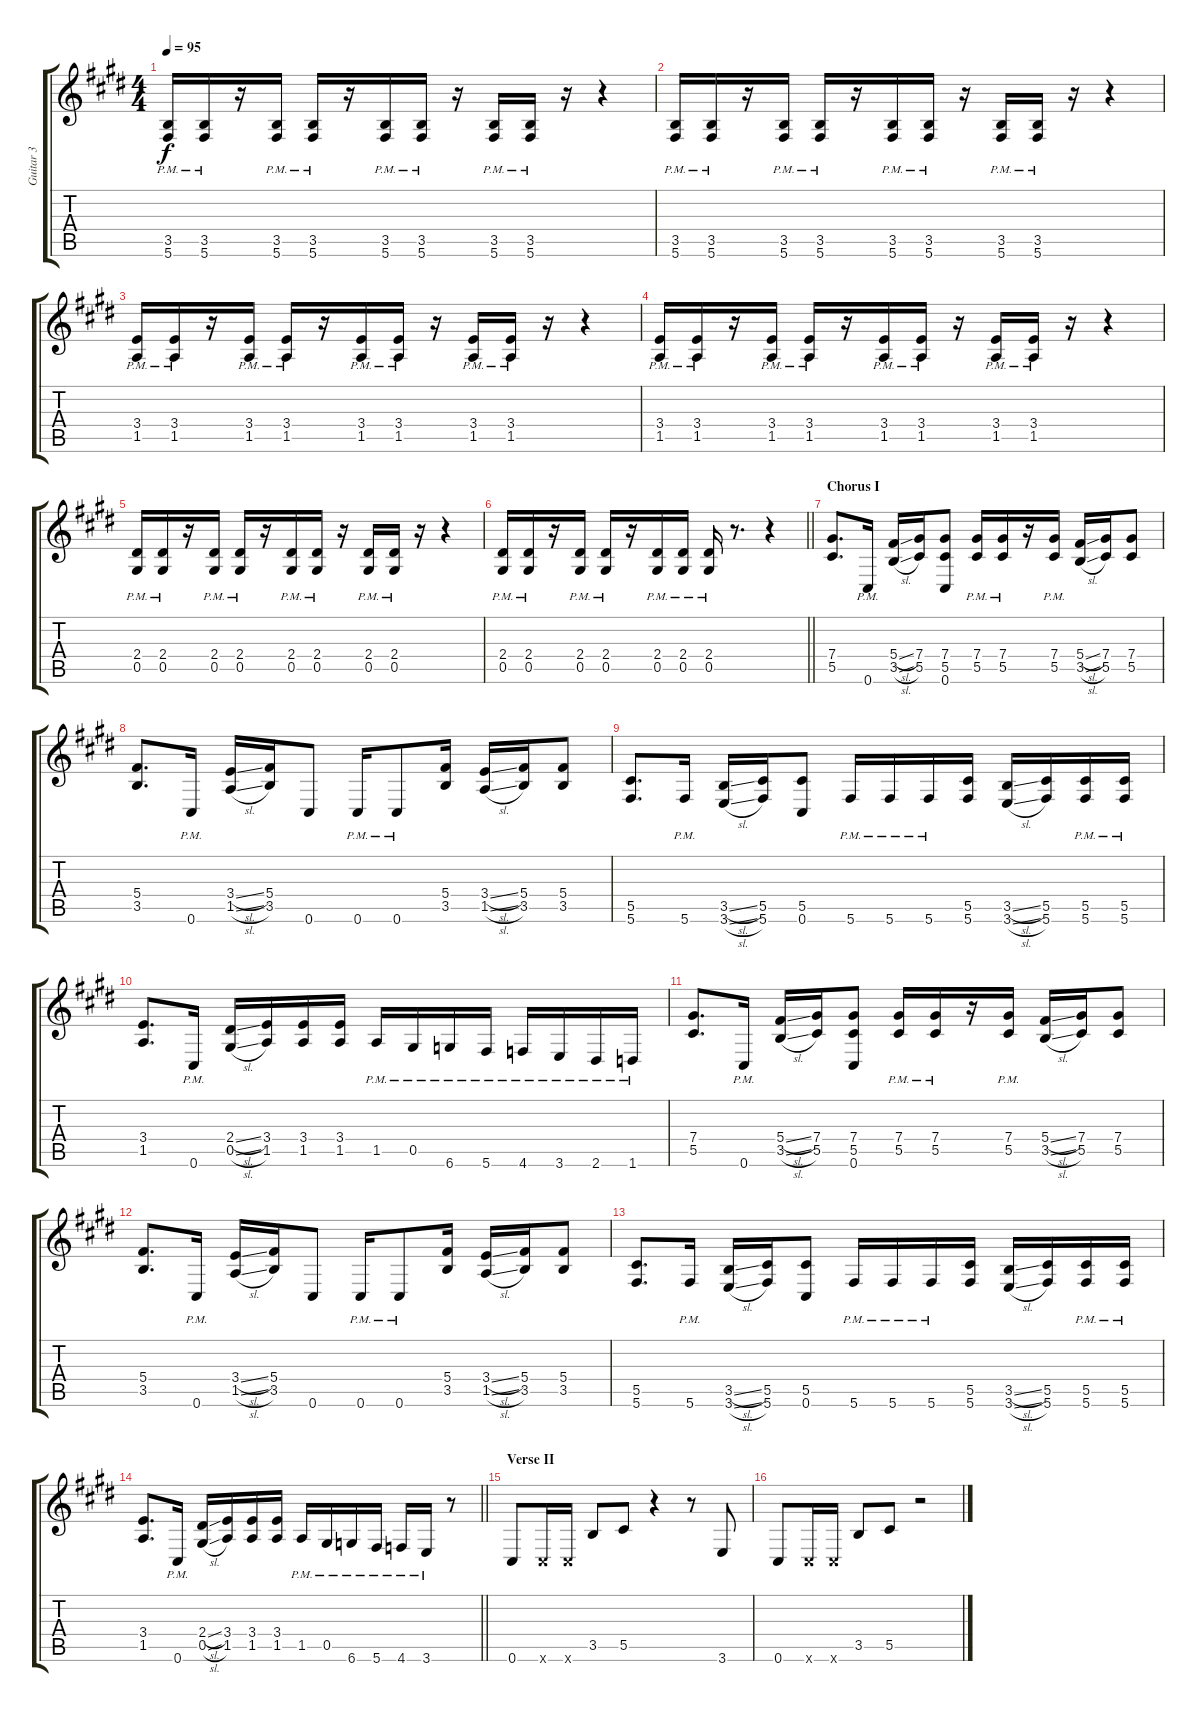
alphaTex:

\track ("Guitar 3" "Guitar 3") {instrument distortionguitar}
\staff {score tabs}
\tuning (Eb4 Bb3 Gb3 Db3 Ab2 Db2) {hide}
\ts (4 4)
\tempo 95
\clef g2
\ks e
(3.5{pm} 5.6{pm}).16{dy f} (3.5{pm} 5.6{pm}).16 r.16 (3.5{pm} 5.6{pm}).16 (3.5{pm} 5.6{pm}).16 r.16 (3.5{pm} 5.6{pm}).16 (3.5{pm} 5.6{pm}).16 r.16 (3.5{pm} 5.6{pm}).16 (3.5{pm} 5.6{pm}).16 r.16 r.4 |
(3.5{pm} 5.6{pm}).16 (3.5{pm} 5.6{pm}).16 r.16 (3.5{pm} 5.6{pm}).16 (3.5{pm} 5.6{pm}).16 r.16 (3.5{pm} 5.6{pm}).16 (3.5{pm} 5.6{pm}).16 r.16 (3.5{pm} 5.6{pm}).16 (3.5{pm} 5.6{pm}).16 r.16 r.4 |
(3.4{pm} 1.5{pm}).16 (3.4{pm} 1.5{pm}).16 r.16 (3.4{pm} 1.5{pm}).16 (3.4{pm} 1.5{pm}).16 r.16 (3.4{pm} 1.5{pm}).16 (3.4{pm} 1.5{pm}).16 r.16 (3.4{pm} 1.5{pm}).16 (3.4{pm} 1.5{pm}).16 r.16 r.4 |
(3.4{pm} 1.5{pm}).16 (3.4{pm} 1.5{pm}).16 r.16 (3.4{pm} 1.5{pm}).16 (3.4{pm} 1.5{pm}).16 r.16 (3.4{pm} 1.5{pm}).16 (3.4{pm} 1.5{pm}).16 r.16 (3.4{pm} 1.5{pm}).16 (3.4{pm} 1.5{pm}).16 r.16 r.4 |
(2.4{pm} 0.5{pm}).16 (2.4{pm} 0.5{pm}).16 r.16 (2.4{pm} 0.5{pm}).16 (2.4{pm} 0.5{pm}).16 r.16 (2.4{pm} 0.5{pm}).16 (2.4{pm} 0.5{pm}).16 r.16 (2.4{pm} 0.5{pm}).16 (2.4{pm} 0.5{pm}).16 r.16 r.4 |
\barLineRight lightlight
(2.4{pm} 0.5{pm}).16 (2.4{pm} 0.5{pm}).16 r.16 (2.4{pm} 0.5{pm}).16 (2.4{pm} 0.5{pm}).16 r.16 (2.4{pm} 0.5{pm}).16 (2.4{pm} 0.5{pm}).16 (2.4{pm} 0.5{pm}).16 r.8{d} r.4 |
\section ("" "Chorus I")
(7.4 5.5).8{d} 0.6{pm}.16 (5.4{sl} 3.5{sl}).16 (7.4 5.5).16 (7.4 5.5 0.6).8 (7.4{pm} 5.5{pm}).16 (7.4{pm} 5.5{pm}).16 r.16 (7.4{pm} 5.5{pm}).16 (5.4{sl} 3.5{sl}).16 (7.4 5.5).16 (7.4 5.5).8 |
(5.4 3.5).8{d} 0.6{pm}.16 (3.4{sl} 1.5{sl}).16 (5.4 3.5).16 0.6.8 0.6{pm}.16 0.6{pm}.8 (5.4 3.5).16 (3.4{sl} 1.5{sl}).16 (5.4 3.5).16 (5.4 3.5).8 |
(5.5 5.6).8{d} 5.6{pm}.16 (3.5{sl} 3.6{sl}).16 (5.5 5.6).16 (5.5 0.6).8 5.6{pm}.16 5.6{pm}.16 5.6{pm}.16 (5.5 5.6).16 (3.5{sl} 3.6{sl}).16 (5.5 5.6).16 (5.5{pm} 5.6{pm}).16 (5.5{pm} 5.6{pm}).16 |
(3.4 1.5).8{d} 0.6{pm}.16 (2.4{sl} 0.5{sl}).16 (3.4 1.5).16 (3.4 1.5).16 (3.4 1.5).16 1.5{pm}.16 0.5{pm}.16 6.6{pm}.16 5.6{pm}.16 4.6{pm}.16 3.6{pm}.16 2.6{pm}.16 1.6{pm}.16 |
(7.4 5.5).8{d} 0.6{pm}.16 (5.4{sl} 3.5{sl}).16 (7.4 5.5).16 (7.4 5.5 0.6).8 (7.4{pm} 5.5{pm}).16 (7.4{pm} 5.5{pm}).16 r.16 (7.4{pm} 5.5{pm}).16 (5.4{sl} 3.5{sl}).16 (7.4 5.5).16 (7.4 5.5).8 |
(5.4 3.5).8{d} 0.6{pm}.16 (3.4{sl} 1.5{sl}).16 (5.4 3.5).16 0.6.8 0.6{pm}.16 0.6{pm}.8 (5.4 3.5).16 (3.4{sl} 1.5{sl}).16 (5.4 3.5).16 (5.4 3.5).8 |
(5.5 5.6).8{d} 5.6{pm}.16 (3.5{sl} 3.6{sl}).16 (5.5 5.6).16 (5.5 0.6).8 5.6{pm}.16 5.6{pm}.16 5.6{pm}.16 (5.5 5.6).16 (3.5{sl} 3.6{sl}).16 (5.5 5.6).16 (5.5{pm} 5.6{pm}).16 (5.5{pm} 5.6{pm}).16 |
\barLineRight lightlight
(3.4 1.5).8{d} 0.6{pm}.16 (2.4{sl} 0.5{sl}).16 (3.4 1.5).16 (3.4 1.5).16 (3.4 1.5).16 1.5{pm}.16 0.5{pm}.16 6.6{pm}.16 5.6{pm}.16 4.6{pm}.16 3.6{pm}.16 r.8 |
\section ("" "Verse II")
0.6.8 0.6{x}.16 0.6{x}.16 3.5.8 5.5.8 r.4 r.8 3.6.8 |
0.6.8 0.6{x}.16 0.6{x}.16 3.5.8 5.5.8 r.2
